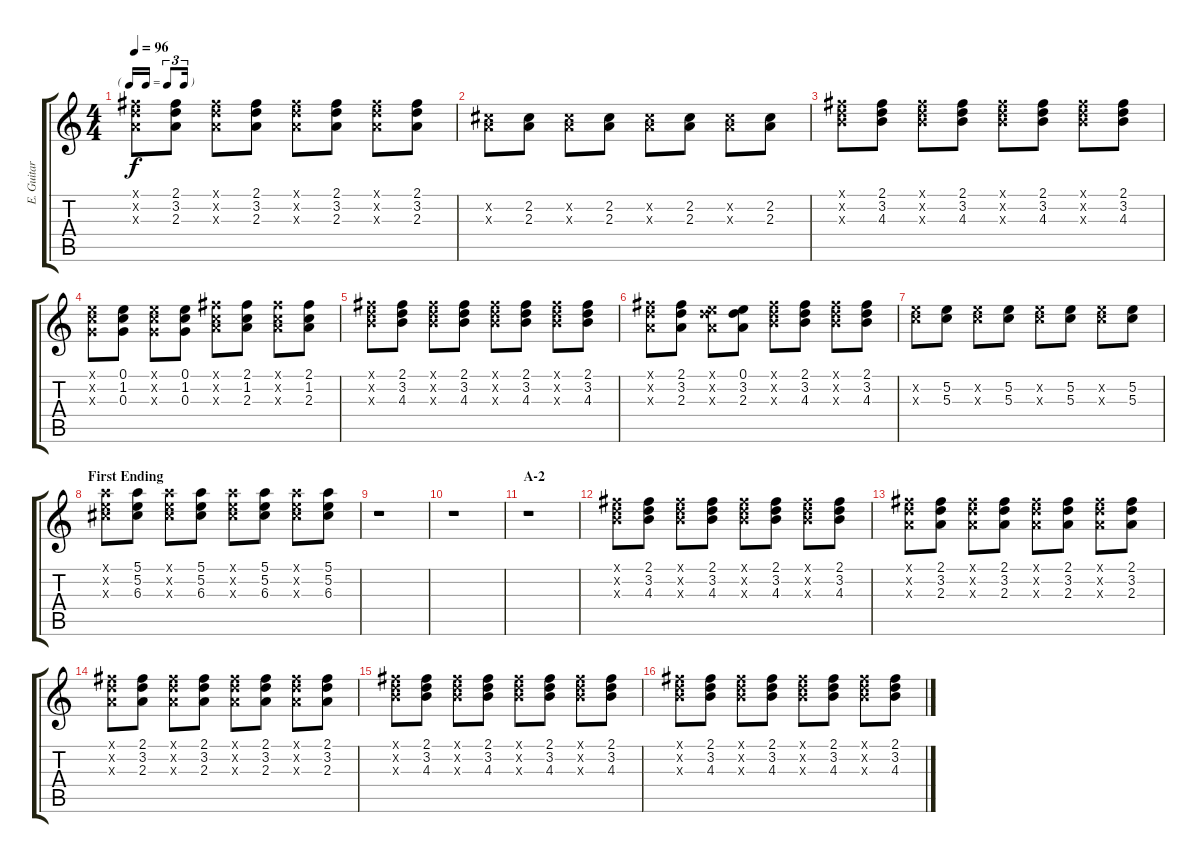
\track ("E. Guitar II" "E. Guitar ") {instrument overdrivenguitar}
\staff {score tabs}
\tuning (E4 B3 G3 D3 A2 E2) {hide}
\ts (4 4)
\tf triplet16th
\tempo 96
\clef g2
\ks c
(2.1{x} 3.2{x} 2.3{x}).8{dy f} (2.1 3.2 2.3).8 (2.1{x} 3.2{x} 2.3{x}).8 (2.1 3.2 2.3).8 (2.1{x} 3.2{x} 2.3{x}).8 (2.1 3.2 2.3).8 (2.1{x} 3.2{x} 2.3{x}).8 (2.1 3.2 2.3).8 |
(2.2{x} 2.3{x}).8 (2.2 2.3).8 (2.2{x} 2.3{x}).8 (2.2 2.3).8 (2.2{x} 2.3{x}).8 (2.2 2.3).8 (2.2{x} 2.3{x}).8 (2.2 2.3).8 |
(2.1{x} 3.2{x} 4.3{x}).8 (2.1 3.2 4.3).8 (2.1{x} 3.2{x} 4.3{x}).8 (2.1 3.2 4.3).8 (2.1{x} 3.2{x} 4.3{x}).8 (2.1 3.2 4.3).8 (2.1{x} 3.2{x} 4.3{x}).8 (2.1 3.2 4.3).8 |
(0.1{x} 1.2{x} 0.3{x}).8 (0.1 1.2 0.3).8 (0.1{x} 1.2{x} 0.3{x}).8 (0.1 1.2 0.3).8 (2.1{x} 1.2{x} 2.3{x}).8 (2.1 1.2 2.3).8 (2.1{x} 1.2{x} 2.3{x}).8 (2.1 1.2 2.3).8 |
(2.1{x} 3.2{x} 4.3{x}).8 (2.1 3.2 4.3).8 (2.1{x} 3.2{x} 4.3{x}).8 (2.1 3.2 4.3).8 (2.1{x} 3.2{x} 4.3{x}).8 (2.1 3.2 4.3).8 (2.1{x} 3.2{x} 4.3{x}).8 (2.1 3.2 4.3).8 |
(2.1{x} 3.2{x} 2.3{x}).8 (2.1 3.2 2.3).8 (0.1{x} 3.2{x} 2.3{x}).8 (0.1 3.2 2.3).8 (2.1{x} 3.2{x} 4.3{x}).8 (2.1 3.2 4.3).8 (2.1{x} 3.2{x} 4.3{x}).8 (2.1 3.2 4.3).8 |
(5.2{x} 5.3{x}).8 (5.2 5.3).8 (5.2{x} 5.3{x}).8 (5.2 5.3).8 (5.2{x} 5.3{x}).8 (5.2 5.3).8 (5.2{x} 5.3{x}).8 (5.2 5.3).8 |
\section ("" "First Ending")
(5.1{x} 5.2{x} 6.3{x}).8 (5.1 5.2 6.3).8 (5.1{x} 5.2{x} 6.3{x}).8 (5.1 5.2 6.3).8 (5.1{x} 5.2{x} 6.3{x}).8 (5.1 5.2 6.3).8 (5.1{x} 5.2{x} 6.3{x}).8 (5.1 5.2 6.3).8 |
r.1 |
r.1 |
\section ("" "A-2")
r.1 |
(2.1{x} 3.2{x} 4.3{x}).8 (2.1 3.2 4.3).8 (2.1{x} 3.2{x} 4.3{x}).8 (2.1 3.2 4.3).8 (2.1{x} 3.2{x} 4.3{x}).8 (2.1 3.2 4.3).8 (2.1{x} 3.2{x} 4.3{x}).8 (2.1 3.2 4.3).8 |
(2.1{x} 3.2{x} 2.3{x}).8 (2.1 3.2 2.3).8 (2.1{x} 3.2{x} 2.3{x}).8 (2.1 3.2 2.3).8 (2.1{x} 3.2{x} 2.3{x}).8 (2.1 3.2 2.3).8 (2.1{x} 3.2{x} 2.3{x}).8 (2.1 3.2 2.3).8 |
(2.1{x} 3.2{x} 2.3{x}).8 (2.1 3.2 2.3).8 (2.1{x} 3.2{x} 2.3{x}).8 (2.1 3.2 2.3).8 (2.1{x} 3.2{x} 2.3{x}).8 (2.1 3.2 2.3).8 (2.1{x} 3.2{x} 2.3{x}).8 (2.1 3.2 2.3).8 |
(2.1{x} 3.2{x} 4.3{x}).8 (2.1 3.2 4.3).8 (2.1{x} 3.2{x} 4.3{x}).8 (2.1 3.2 4.3).8 (2.1{x} 3.2{x} 4.3{x}).8 (2.1 3.2 4.3).8 (2.1{x} 3.2{x} 4.3{x}).8 (2.1 3.2 4.3).8 |
(2.1{x} 3.2{x} 4.3{x}).8 (2.1 3.2 4.3).8 (2.1{x} 3.2{x} 4.3{x}).8 (2.1 3.2 4.3).8 (2.1{x} 3.2{x} 4.3{x}).8 (2.1 3.2 4.3).8 (2.1{x} 3.2{x} 4.3{x}).8 (2.1 3.2 4.3).8
